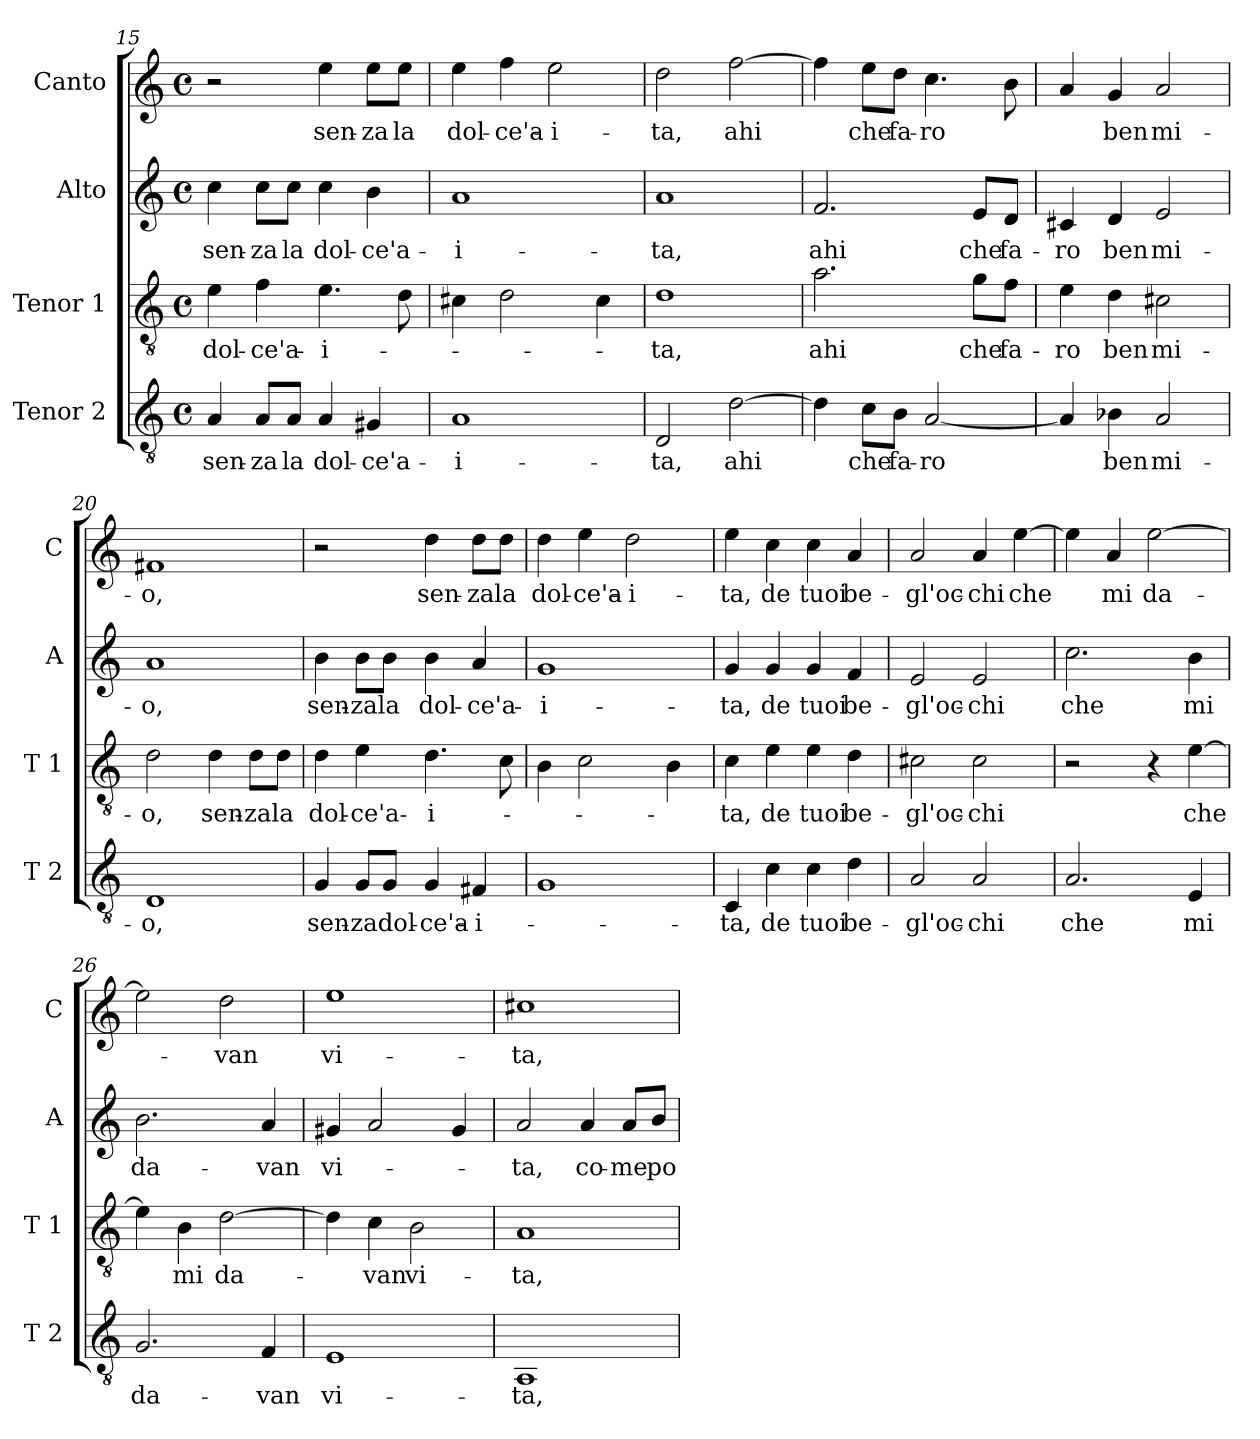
**kern	**text	**kern	**text	**kern	**text	**kern	**text
*part4	*part4	*part3	*part3	*part2	*part2	*part1	*part1
*staff4	*staff4	*staff3	*staff3	*staff2	*staff2	*staff1	*staff1
*I"Tenor 2	*	*I"Tenor 1	*	*I"Alto	*	*I"Canto	*
*I'T 2	*	*I'T 1	*	*I'A	*	*I'C	*
*clefGv2	*	*clefGv2	*	*clefG2	*	*clefG2	*
*k[]	*	*k[]	*	*k[]	*	*k[]	*
*C:	*	*C:	*	*C:	*	*C:	*
*M4/4	*	*M4/4	*	*M4/4	*	*M4/4	*
*met(c)	*	*met(c)	*	*met(c)	*	*met(c)	*
=15	=15	=15	=15	=15	=15	=15	=15
!	!LO:LY:b	!	!LO:LY:b	!	!LO:LY:b	!	!
4A/	sen-	4e\	dol-	4cc\	sen-	2r	.
!	!LO:LY:b	!	!LO:LY:b	!	!LO:LY:b	!	!
8A/L	-za	4f\	-ce'a-	8cc\L	-za	.	.
!	!LO:LY:b	!	!	!	!LO:LY:b	!	!
8A/J	la	.	.	8cc\J	la	.	.
!	!LO:LY:b	!	!LO:LY:b	!	!LO:LY:b	!	!LO:LY:b
4A/	dol-	4.e\	-i-	4cc\	dol-	4ee\	sen-
!	!LO:LY:b	!	!	!	!LO:LY:b	!	!LO:LY:b
4G#X/	-ce'a-	.	.	4b\	-ce'a-	8ee\L	-za
!	!	!	!	!	!	!	!LO:LY:b
.	.	8d\	.	.	.	8ee\J	la
=16	=16	=16	=16	=16	=16	=16	=16
!	!LO:LY:b	!	!	!	!LO:LY:b	!	!LO:LY:b
1A	-i-	4c#X\	.	1a	-i-	4ee\	dol-
!	!	!	!	!	!	!	!LO:LY:b
.	.	2d\	.	.	.	4ff\	-ce'a-
!	!	!	!	!	!	!	!LO:LY:b
.	.	.	.	.	.	2ee\	-i-
.	.	4c#\	.	.	.	.	.
=17	=17	=17	=17	=17	=17	=17	=17
!	!LO:LY:b	!	!LO:LY:b	!	!LO:LY:b	!	!LO:LY:b
2D/	-ta,	1d	-ta,	1a	-ta,	2dd\	-ta,
!	!LO:LY:b	!	!	!	!	!	!LO:LY:b
[2d\	ahi	.	.	.	.	[2ff\	ahi
=18	=18	=18	=18	=18	=18	=18	=18
!	!	!	!LO:LY:b	!	!LO:LY:b	!	!
4d\]	.	2.a\	ahi	2.f/	ahi	4ff\]	.
!	!LO:LY:b	!	!	!	!	!	!LO:LY:b
8c\L	che	.	.	.	.	8ee\L	che
!	!LO:LY:b	!	!	!	!	!	!LO:LY:b
8B\J	fa-	.	.	.	.	8dd\J	fa-
!	!LO:LY:b	!	!	!	!	!	!LO:LY:b
[2A/	-ro	.	.	.	.	4.cc\	-ro
!	!	!	!LO:LY:b	!	!LO:LY:b	!	!
.	.	8g\L	che	8e/L	che	.	.
!	!	!	!LO:LY:b	!	!LO:LY:b	!	!
.	.	8f\J	fa-	8d/J	fa-	8b\	.
!!LO:PB:g=z
=19	=19	=19	=19	=19	=19	=19	=19
!	!	!	!LO:LY:b	!	!LO:LY:b	!	!
4A/]	.	4e\	-ro	4c#X/	-ro	4a/	.
!	!LO:LY:b	!	!LO:LY:b	!	!LO:LY:b	!	!LO:LY:b
4B-X\	ben	4d\	ben	4d/	ben	4g/	ben
!	!LO:LY:b	!	!LO:LY:b	!	!LO:LY:b	!	!LO:LY:b
2A/	mi-	2c#X\	mi-	2e/	mi-	2a/	mi-
=20	=20	=20	=20	=20	=20	=20	=20
!	!LO:LY:b	!	!LO:LY:b	!	!LO:LY:b	!	!LO:LY:b
1D	-o,	2d\	-o,	1a	-o,	1f#X	-o,
!	!	!	!LO:LY:b	!	!	!	!
.	.	4d\	sen-	.	.	.	.
!	!	!	!LO:LY:b	!	!	!	!
.	.	8d\L	-za	.	.	.	.
!	!	!	!LO:LY:b	!	!	!	!
.	.	8d\J	la	.	.	.	.
=21	=21	=21	=21	=21	=21	=21	=21
!	!LO:LY:b	!	!LO:LY:b	!	!LO:LY:b	!	!
4G/	sen-	4d\	dol-	4b\	sen-	2r	.
!	!LO:LY:b	!	!LO:LY:b	!	!LO:LY:b	!	!
8G/L	-za	4e\	-ce'a-	8b\L	-za	.	.
!	!LO:LY:b	!	!	!	!LO:LY:b	!	!
8G/J	dol-	.	.	8b\J	la	.	.
!	!LO:LY:b	!	!LO:LY:b	!	!LO:LY:b	!	!LO:LY:b
4G/	-ce'a-	4.d\	-i-	4b\	dol-	4dd\	sen-
!	!LO:LY:b	!	!	!	!LO:LY:b	!	!LO:LY:b
4F#X/	-i-	.	.	4a/	-ce'a-	8dd\L	-za
!	!	!	!	!	!	!	!LO:LY:b
.	.	8c\	.	.	.	8dd\J	la
=22	=22	=22	=22	=22	=22	=22	=22
!	!	!	!	!	!LO:LY:b	!	!LO:LY:b
1G	.	4B\	.	1g	-i-	4dd\	dol-
!	!	!	!	!	!	!	!LO:LY:b
.	.	2c\	.	.	.	4ee\	-ce'a-
!	!	!	!	!	!	!	!LO:LY:b
.	.	.	.	.	.	2dd\	-i-
.	.	4B\	.	.	.	.	.
=23	=23	=23	=23	=23	=23	=23	=23
!	!LO:LY:b	!	!LO:LY:b	!	!LO:LY:b	!	!LO:LY:b
4C/	-ta,	4c\	-ta,	4g/	-ta,	4ee\	-ta,
!	!LO:LY:b	!	!LO:LY:b	!	!LO:LY:b	!	!LO:LY:b
4c\	de	4e\	de	4g/	de	4cc\	de
!	!LO:LY:b	!	!LO:LY:b	!	!LO:LY:b	!	!LO:LY:b
4c\	tuoi	4e\	tuoi	4g/	tuoi	4cc\	tuoi
!	!LO:LY:b	!	!LO:LY:b	!	!LO:LY:b	!	!LO:LY:b
4d\	be-	4d\	be-	4f/	be-	4a/	be-
=24	=24	=24	=24	=24	=24	=24	=24
!	!LO:LY:b	!	!LO:LY:b	!	!LO:LY:b	!	!LO:LY:b
2A/	-gl'oc-	2c#X\	-gl'oc-	2e/	-gl'oc-	2a/	-gl'oc-
!	!LO:LY:b	!	!LO:LY:b	!	!LO:LY:b	!	!LO:LY:b
2A/	-chi	2c#\	-chi	2e/	-chi	4a/	-chi
!	!	!	!	!	!	!	!LO:LY:b
.	.	.	.	.	.	[4ee\	che
!!LO:LB:g=z
=25	=25	=25	=25	=25	=25	=25	=25
!	!LO:LY:b	!	!	!	!LO:LY:b	!	!
2.A/	che	2r	.	2.cc\	che	4ee\]	.
!	!	!	!	!	!	!	!LO:LY:b
.	.	.	.	.	.	4a/	mi
!	!	!	!	!	!	!	!LO:LY:b
.	.	4r	.	.	.	[2ee\	da-
!	!LO:LY:b	!	!LO:LY:b	!	!LO:LY:b	!	!
4E/	mi	[4e\	che	4b\	mi	.	.
=26	=26	=26	=26	=26	=26	=26	=26
!	!LO:LY:b	!	!	!	!LO:LY:b	!	!
2.G/	da-	4e\]	.	2.b\	da-	2ee\]	.
!	!	!	!LO:LY:b	!	!	!	!
.	.	4B\	mi	.	.	.	.
!	!	!	!LO:LY:b	!	!	!	!LO:LY:b
.	.	[2d\	da-	.	.	2dd\	-van
!	!LO:LY:b	!	!	!	!LO:LY:b	!	!
4F/	-van	.	.	4a/	-van	.	.
=27	=27	=27	=27	=27	=27	=27	=27
!	!LO:LY:b	!	!	!	!LO:LY:b	!	!LO:LY:b
1E	vi-	4d\]	.	4g#X/	vi-	1ee	vi-
!	!	!	!LO:LY:b	!	!	!	!
.	.	4c\	-van	2a/	.	.	.
!	!	!	!LO:LY:b	!	!	!	!
.	.	2B\	vi-	.	.	.	.
.	.	.	.	4g#/	.	.	.
=28	=28	=28	=28	=28	=28	=28	=28
!	!LO:LY:b	!	!LO:LY:b	!	!LO:LY:b	!	!LO:LY:b
1AA	-ta,	1A	-ta,	2a/	-ta,	1cc#X	-ta,
!	!	!	!	!	!LO:LY:b	!	!
.	.	.	.	4a/	co-	.	.
!	!	!	!	!	!LO:LY:b	!	!
.	.	.	.	8a/L	-me	.	.
!	!	!	!	!	!LO:LY:b	!	!
.	.	.	.	8b/J	po-	.	.
=	=	=	=	=	=	=	=
*-	*-	*-	*-	*-	*-	*-	*-
